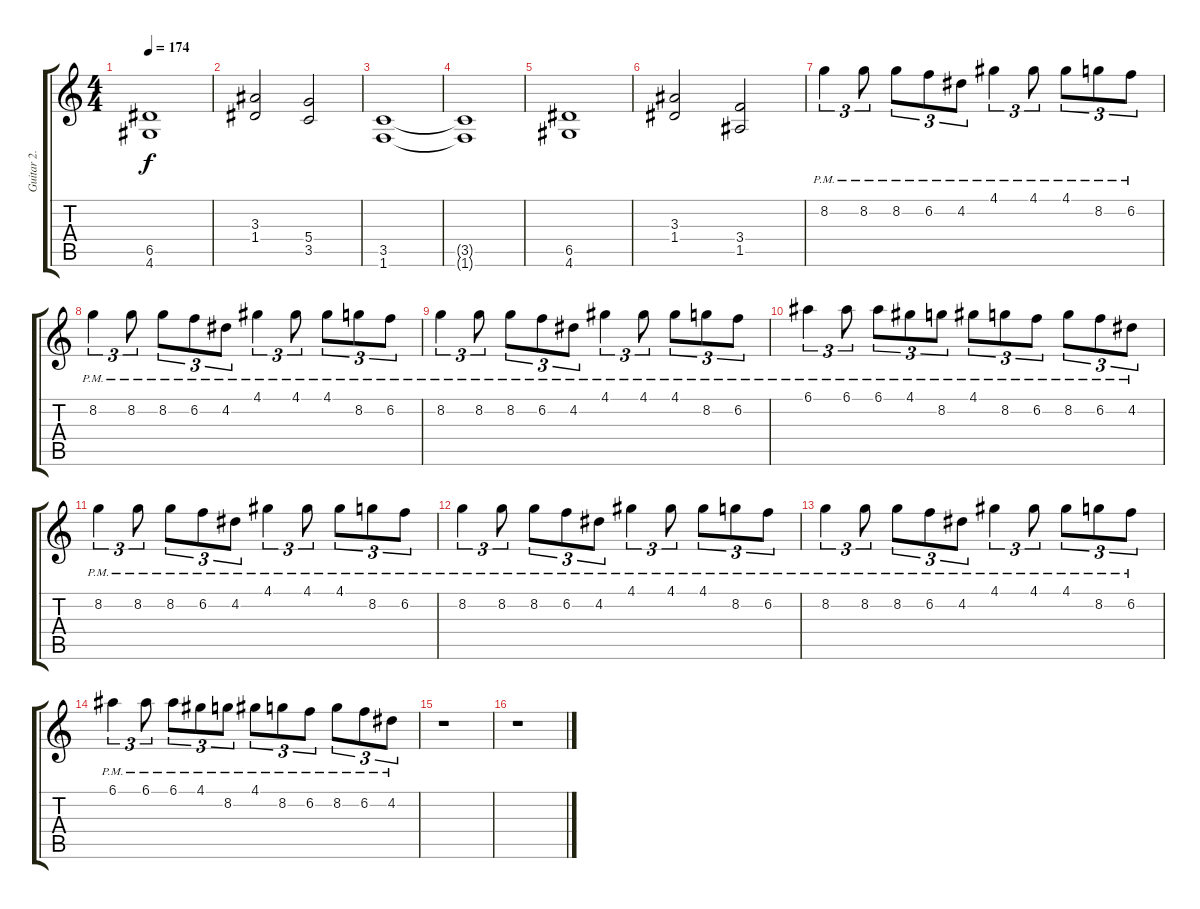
\track ("Guitar 2." "Guitar 2.") {instrument overdrivenguitar}
\staff {score tabs}
\tuning (E4 B3 G3 D3 A2 E2) {hide}
\ts (4 4)
\tempo 174
\clef g2
\ks c
(6.5 4.6).1{dy f} |
(3.3 1.4).2 (5.4 3.5).2 |
(3.5 1.6).1 |
(3.5{t} 1.6{t}).1 |
(6.5 4.6).1 |
(3.3 1.4).2 (3.4 1.5).2 |
8.2{pm}.4{tu (3 2)} 8.2{pm}.8{tu (3 2)} 8.2{pm}.8{tu (3 2)} 6.2{pm}.8{tu (3 2)} 4.2{pm}.8{tu (3 2)} 4.1{pm}.4{tu (3 2)} 4.1{pm}.8{tu (3 2)} 4.1{pm}.8{tu (3 2)} 8.2{pm}.8{tu (3 2)} 6.2{pm}.8{tu (3 2)} |
8.2{pm}.4{tu (3 2)} 8.2{pm}.8{tu (3 2)} 8.2{pm}.8{tu (3 2)} 6.2{pm}.8{tu (3 2)} 4.2{pm}.8{tu (3 2)} 4.1{pm}.4{tu (3 2)} 4.1{pm}.8{tu (3 2)} 4.1{pm}.8{tu (3 2)} 8.2{pm}.8{tu (3 2)} 6.2{pm}.8{tu (3 2)} |
8.2{pm}.4{tu (3 2)} 8.2{pm}.8{tu (3 2)} 8.2{pm}.8{tu (3 2)} 6.2{pm}.8{tu (3 2)} 4.2{pm}.8{tu (3 2)} 4.1{pm}.4{tu (3 2)} 4.1{pm}.8{tu (3 2)} 4.1{pm}.8{tu (3 2)} 8.2{pm}.8{tu (3 2)} 6.2{pm}.8{tu (3 2)} |
6.1{pm}.4{tu (3 2)} 6.1{pm}.8{tu (3 2)} 6.1{pm}.8{tu (3 2)} 4.1{pm}.8{tu (3 2)} 8.2{pm}.8{tu (3 2)} 4.1{pm}.8{tu (3 2)} 8.2{pm}.8{tu (3 2)} 6.2{pm}.8{tu (3 2)} 8.2{pm}.8{tu (3 2)} 6.2{pm}.8{tu (3 2)} 4.2{pm}.8{tu (3 2)} |
8.2{pm}.4{tu (3 2)} 8.2{pm}.8{tu (3 2)} 8.2{pm}.8{tu (3 2)} 6.2{pm}.8{tu (3 2)} 4.2{pm}.8{tu (3 2)} 4.1{pm}.4{tu (3 2)} 4.1{pm}.8{tu (3 2)} 4.1{pm}.8{tu (3 2)} 8.2{pm}.8{tu (3 2)} 6.2{pm}.8{tu (3 2)} |
8.2{pm}.4{tu (3 2)} 8.2{pm}.8{tu (3 2)} 8.2{pm}.8{tu (3 2)} 6.2{pm}.8{tu (3 2)} 4.2{pm}.8{tu (3 2)} 4.1{pm}.4{tu (3 2)} 4.1{pm}.8{tu (3 2)} 4.1{pm}.8{tu (3 2)} 8.2{pm}.8{tu (3 2)} 6.2{pm}.8{tu (3 2)} |
8.2{pm}.4{tu (3 2)} 8.2{pm}.8{tu (3 2)} 8.2{pm}.8{tu (3 2)} 6.2{pm}.8{tu (3 2)} 4.2{pm}.8{tu (3 2)} 4.1{pm}.4{tu (3 2)} 4.1{pm}.8{tu (3 2)} 4.1{pm}.8{tu (3 2)} 8.2{pm}.8{tu (3 2)} 6.2{pm}.8{tu (3 2)} |
6.1{pm}.4{tu (3 2)} 6.1{pm}.8{tu (3 2)} 6.1{pm}.8{tu (3 2)} 4.1{pm}.8{tu (3 2)} 8.2{pm}.8{tu (3 2)} 4.1{pm}.8{tu (3 2)} 8.2{pm}.8{tu (3 2)} 6.2{pm}.8{tu (3 2)} 8.2{pm}.8{tu (3 2)} 6.2{pm}.8{tu (3 2)} 4.2{pm}.8{tu (3 2)} |
r.1 |
r.1
